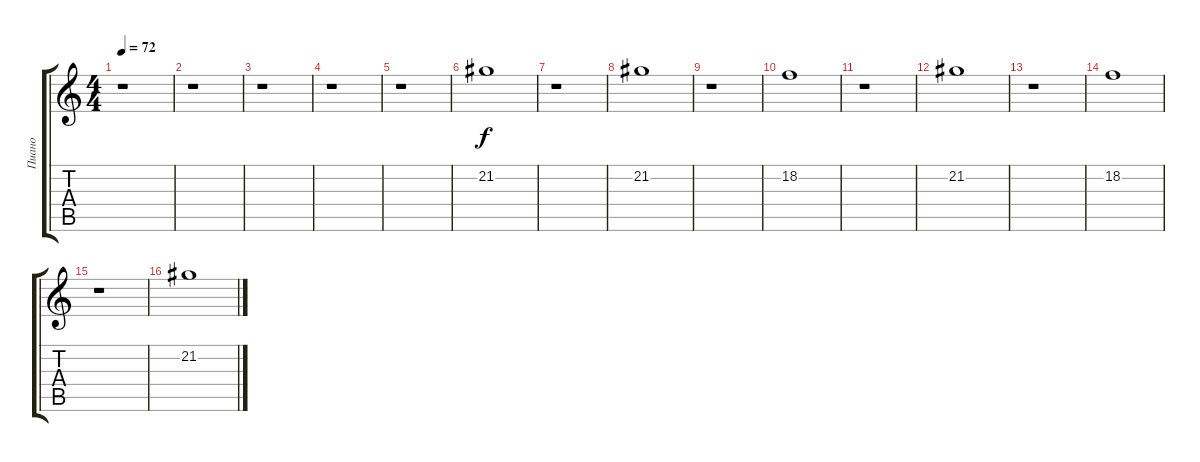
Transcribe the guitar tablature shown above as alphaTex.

\track ("Пиано" "Пиано") {instrument acousticgrandpiano}
\staff {score tabs}
\tuning (E4 B3 G3 D3 A2 E2) {hide}
\ts (4 4)
\tempo 72
\clef g2
\ks c
r.1{dy f} |
r.1 |
r.1 |
r.1 |
r.1 |
21.2.1 |
r.1 |
21.2.1 |
r.1 |
18.2.1 |
r.1 |
21.2.1 |
r.1 |
18.2.1 |
r.1 |
21.2.1
